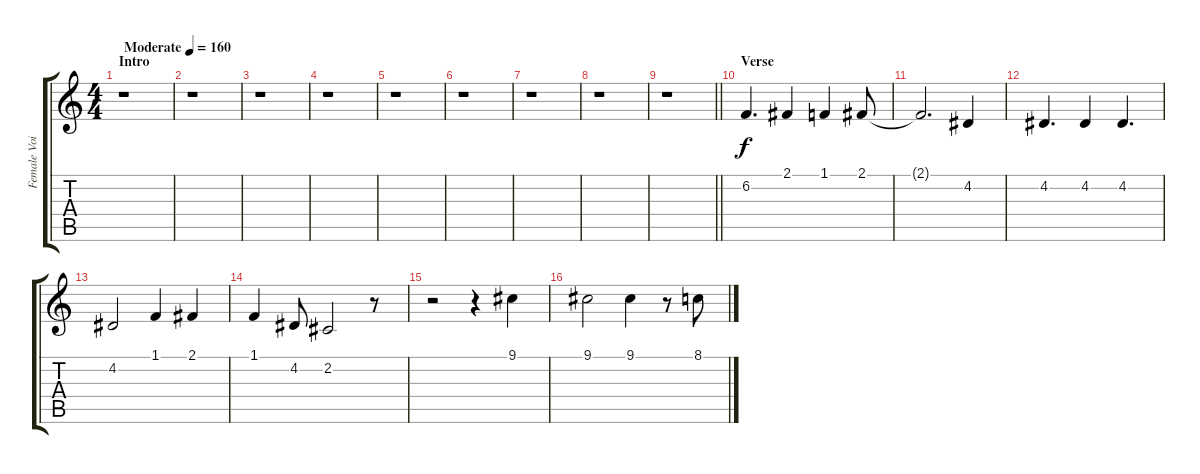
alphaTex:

\track ("Female Voice" "Female Voi") {instrument lead6voice}
\staff {score tabs}
\tuning (E4 B3 G3 D3 A2 E2) {hide}
\ts (4 4)
\section ("" "Intro ")
\tempo (160 "Moderate")
\clef g2
\ks c
r.1{dy f instrument lead6voice} |
r.1 |
r.1 |
r.1 |
r.1 |
r.1 |
r.1 |
r.1 |
\barLineRight lightlight
r.1 |
\section ("" "Verse ")
6.2.4{d} 2.1.4 1.1.4 2.1.8 |
2.1{t}.2{d} 4.2.4 |
4.2.4{d} 4.2.4 4.2.4{d} |
4.2.2 1.1.4 2.1.4 |
1.1.4 4.2.8 2.2.2 r.8 |
r.2 r.4 9.1.4 |
9.1.2 9.1.4 r.8 8.1.8
